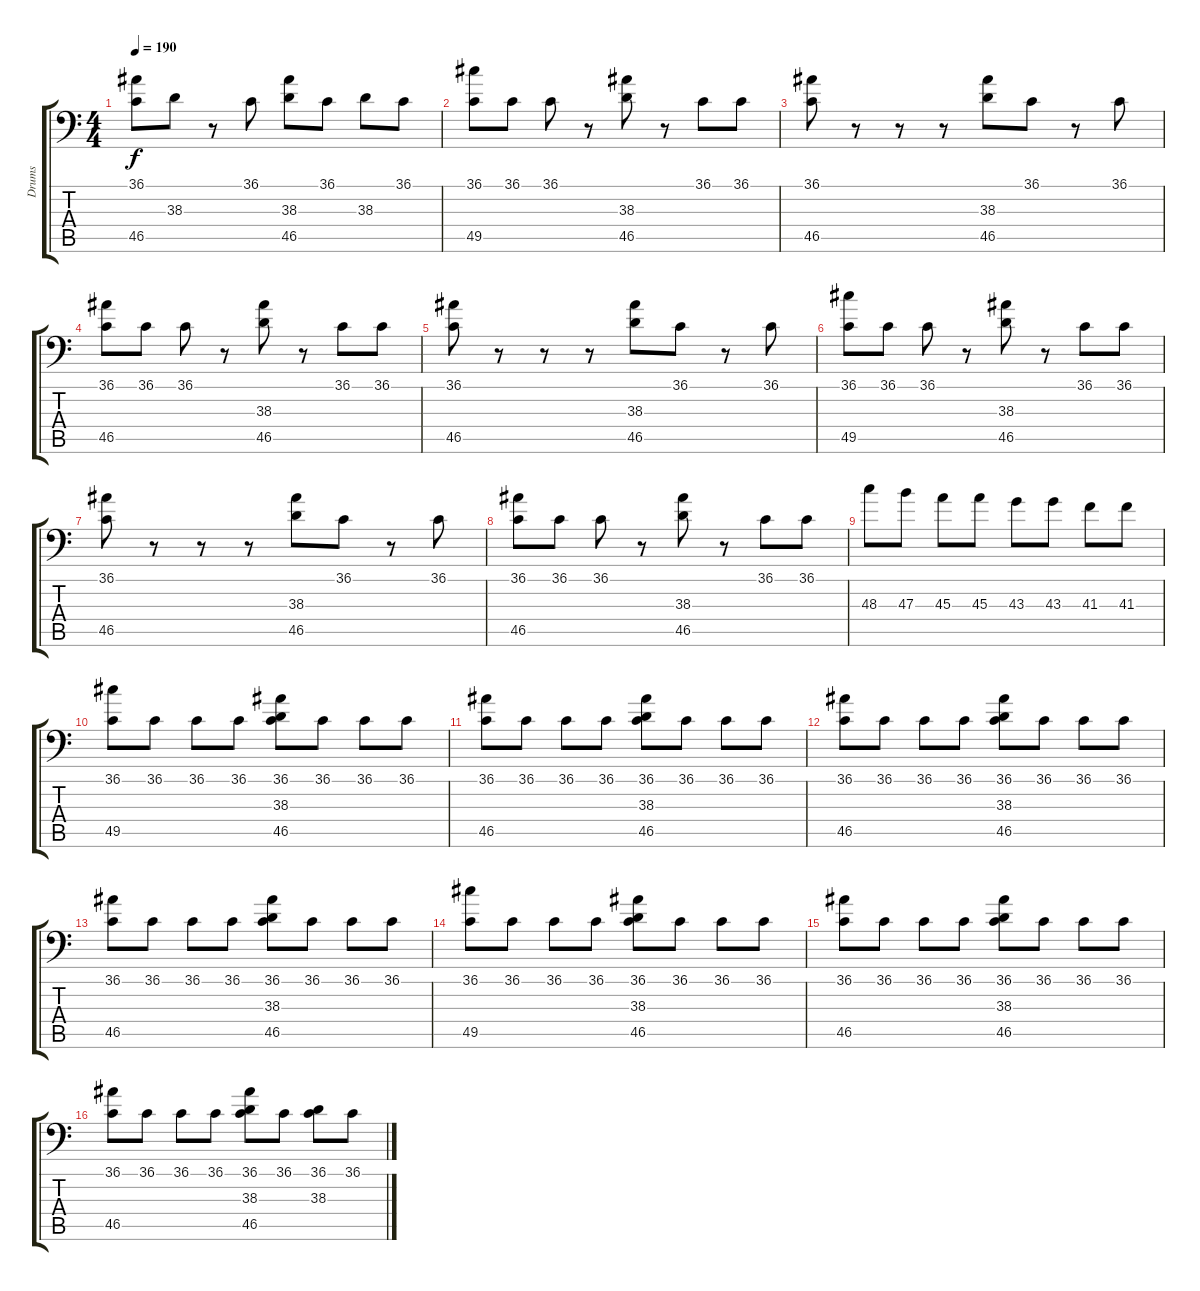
\track ("Drums" "Drums") {instrument acousticgrandpiano}
\staff {score tabs}
\tuning (C-1 C-1 C-1 C-1 C-1 C-1) {hide}
\ts (4 4)
\tempo 190
\clef f4
\ks c
(36.1 46.5).8{dy f} 38.3.8 r.8 36.1.8 (38.3 46.5).8 36.1.8 38.3.8 36.1.8 |
(36.1 49.5).8 36.1.8 36.1.8 r.8 (38.3 46.5).8 r.8 36.1.8 36.1.8 |
(36.1 46.5).8 r.8 r.8 r.8 (38.3 46.5).8 36.1.8 r.8 36.1.8 |
(36.1 46.5).8 36.1.8 36.1.8 r.8 (38.3 46.5).8 r.8 36.1.8 36.1.8 |
(36.1 46.5).8 r.8 r.8 r.8 (38.3 46.5).8 36.1.8 r.8 36.1.8 |
(36.1 49.5).8 36.1.8 36.1.8 r.8 (38.3 46.5).8 r.8 36.1.8 36.1.8 |
(36.1 46.5).8 r.8 r.8 r.8 (38.3 46.5).8 36.1.8 r.8 36.1.8 |
(36.1 46.5).8 36.1.8 36.1.8 r.8 (38.3 46.5).8 r.8 36.1.8 36.1.8 |
48.3.8 47.3.8 45.3.8 45.3.8 43.3.8 43.3.8 41.3.8 41.3.8 |
(36.1 49.5).8 36.1.8 36.1.8 36.1.8 (36.1 38.3 46.5).8 36.1.8 36.1.8 36.1.8 |
(36.1 46.5).8 36.1.8 36.1.8 36.1.8 (36.1 38.3 46.5).8 36.1.8 36.1.8 36.1.8 |
(36.1 46.5).8 36.1.8 36.1.8 36.1.8 (36.1 38.3 46.5).8 36.1.8 36.1.8 36.1.8 |
(36.1 46.5).8 36.1.8 36.1.8 36.1.8 (36.1 38.3 46.5).8 36.1.8 36.1.8 36.1.8 |
(36.1 49.5).8 36.1.8 36.1.8 36.1.8 (36.1 38.3 46.5).8 36.1.8 36.1.8 36.1.8 |
(36.1 46.5).8 36.1.8 36.1.8 36.1.8 (36.1 38.3 46.5).8 36.1.8 36.1.8 36.1.8 |
(36.1 46.5).8 36.1.8 36.1.8 36.1.8 (36.1 38.3 46.5).8 36.1.8 (36.1 38.3).8 36.1.8
